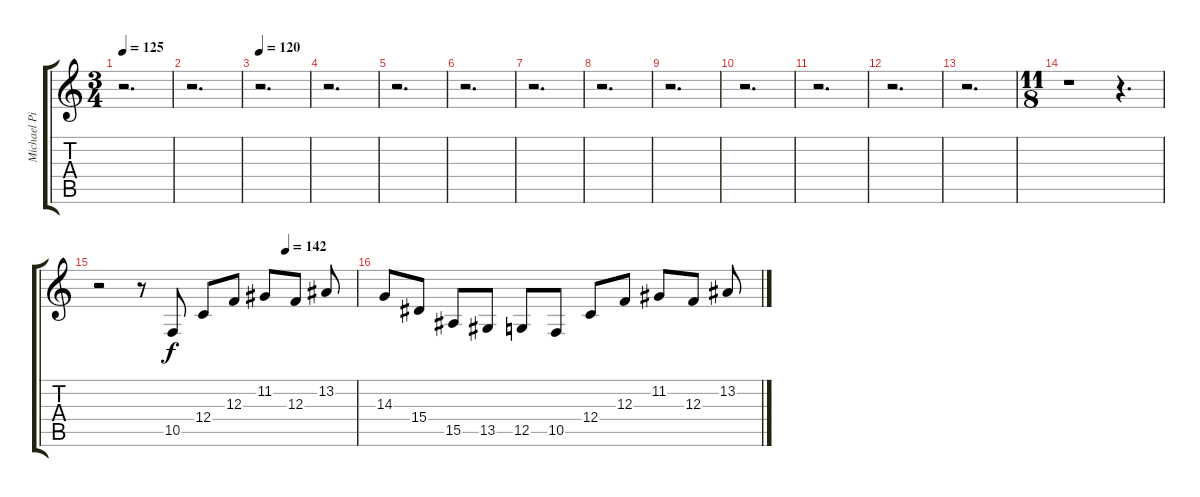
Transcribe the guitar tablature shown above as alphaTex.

\track ("Michael Pinella Piano" "Michael Pi") {instrument acousticgrandpiano}
\staff {score tabs}
\tuning (D4 A3 F3 C3 G2 D2) {hide}
\ts (3 4)
\tempo 125
\clef g2
\ks c
r.2{d dy f volume 13 balance 8 instrument acousticgrandpiano} |
r.2{d} |
\tempo 120
r.2{d} |
r.2{d} |
r.2{d} |
r.2{d} |
r.2{d} |
r.2{d} |
r.2{d} |
r.2{d} |
r.2{d} |
r.2{d} |
r.2{d} |
\ts (11 8)
r.1 r.4{d} |
\tempo (142 0.7272727272727273)
r.2 r.8 10.5.8 12.4.8 12.3.8 11.2.8 12.3.8 13.2.8 |
14.3.8 15.4.8 15.5.8 13.5.8 12.5.8 10.5.8 12.4.8 12.3.8 11.2.8 12.3.8 13.2.8
